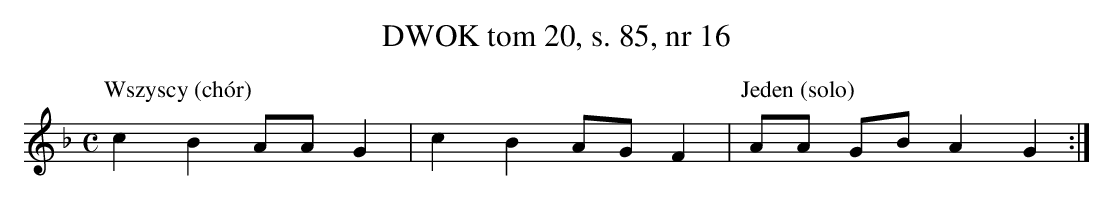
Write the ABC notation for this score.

X:1
T: DWOK tom 20, s. 85, nr 16
L:1/8
M:C
K:F
P:Wszyscy (chór)
c2B2 AAG2|c2B2AGF2|\
P:Jeden (solo)
AA GB A2G2:|
